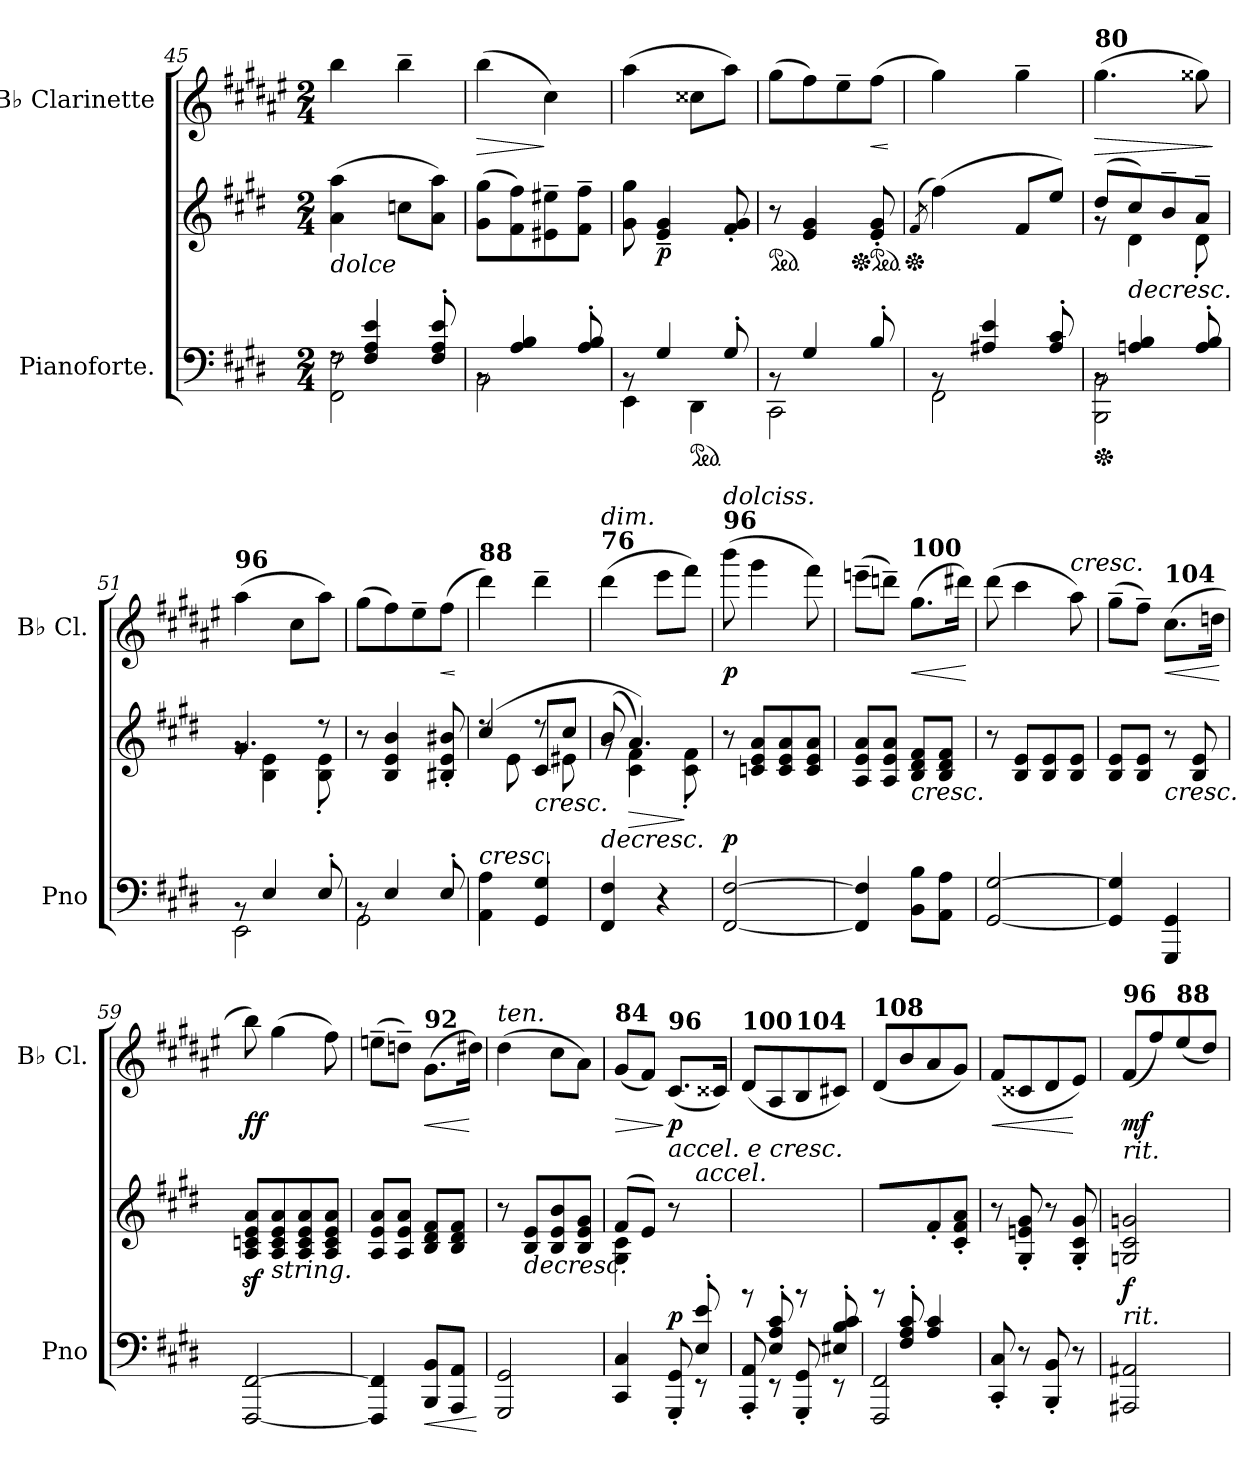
**kern	**kern	**dynam	**kern	**dynam
*part2	*part2	*part2	*part1	*part1
*staff3	*staff2	*staff2/3	*staff1	*staff1
*I"Pianoforte.	*	*	*I"B♭ Clarinette	*
*I'Pno	*	*	*I'B♭ Cl.	*
*clefF4	*clefG2	*	*clefG2	*
*	*	*	*ITrd1c2	*
*k[f#c#g#d#]	*k[f#c#g#d#]	*	*k[f#c#g#d#]	*
*M2/4	*M2/4	*	*M2/4	*
=45	=45	=45	=45	=45
*^	*	*	*	*
!	!	!LO:TX:b:i:t=dolce	!	!	!
8rF	2FF#\ 2F#\	(>4a\ 4aa\	.	4aa\	.
4F#/ 4A/ 4e/	.	.	.	.	.
.	.	8ccn\L	.	4aa~\	.
8F#/' 8A/' 8e/'	.	8a\ 8aa\J)	.	.	.
=46	=46	=46	=46	=46	=46
!	!	!	!	!	!LO:HP:b
8rBB	2BB\	(>8g#\ 8gg#\L	.	(>4aa\	>
4A/ 4B/	.	8f#\ 8ff#\)	.	.	.
.	.	8e#X\~ 8ee#X\~	.	4b\)	]
8A/' 8B/'	.	8f#\~ 8ff#\~J	.	.	.
=47	=47	=47	=47	=47	=47
8rBB	4EE\	8g#\ 8gg#\	.	(>4gg#\	.
!	!	!	!LO:DY:b	!	!
4G#/	.	4e/~ 4g#/~	p	.	.
*ped	*	*	*	*	*
.	4DD#\	.	.	8b#X\L	.
8G#'/	.	8f#/' 8g#/'	.	8gg#\J)	.
=48	=48	=48	=48	=48	=48
*	*	*ped	*	*	*
8rBB	2CC#\	8r	.	(>8ff#\L	.
4G#/	.	4e/ 4g#/	.	8ee\)	.
.	.	.	.	8dd#~\	.
*	*	*Xped	*	*	*
*	*	*ped	*	*	*
!	!	!	!	!	!LO:HP:b
8B'/	.	8e/' 8g#/'	.	(>8ee\J	<
*v	*v	*	*	*	*
.	.	.	.	[
=49	=49	=49	=49	=49
*	*Xped	*	*	*
.	(>8qf#/	.	.	.
*^	*^	*	*	*
8rBB	2FF#\	(>4ff#\)	32f#!\KKLyy	.	4ff#\)	.
.	.	.	8..ff#!\Jyy	.	.	.
4A#X/ 4e/	.	.	.	.	.	.
.	.	8f#/L	4ryy	.	4ff#~\	.
8A#/' 8c#/'	.	8ee/J)	.	.	.	.
!!LO:LB:g=z
=50	=50	=50	=50	=50	=50	=50
*Xped	*	*	*	*	*	*
!	!	!	!	!	!LO:TX:a:B:t=80	!
!	!	!	!	!	!	!LO:HP:b
8rBB	2BBB\ 2BB\	(>8dd#/L	8rg	.	(>4.ff#\	>
!	!	!	!	!LO:HP:b	!	!
4An/ 4B/	.	8cc#/)	4d#\	>	.	.
.	.	8b~/	.	.	.	.
8A/' 8B/'	.	8a~/J	8d#'\	.	8ff##X\)	.
*v	*v	*	*	*	*	*
*	*v	*v	*	*	*
.	.	.	.	]
!!LO:LB:g=z
=51	=51	=51	=51	=51
*^	*^	*	*	*
!	!	!	!	!	!LO:TX:a:B:t=96	!
8rBB	2EE\	4.g#/	8rg	.	(>4gg#\	.
4E/	.	.	4B\ 4e\	.	.	.
.	.	.	.	.	8b\L	.
8E'/	.	8r	8B\' 8e\'	.	8gg#\J)	.
*	*	*v	*v	*	*	*
=52	=52	=52	=52	=52	=52
8rBB	2GG#\	8r	.	(>8ff#\L	.
4E/	.	4B/ 4e/ 4b/	.	8ee\)	.
.	.	.	.	8dd#~\	.
!	!	!	!	!	!LO:HP:b
8E'/	.	8B#X/' 8e/' 8b#X/'	.	(>8ee\J	<
*v	*v	*	*	*	*
.	.	.	.	[
=53	=53	=53	=53	=53
*	*^	*	*	*
!	!	!	!	!LO:TX:a:B:t=88	!
!LO:TX:a:i:t=cresc.	!	!	!	!	!
4AA\ 4A\	(>4cc#/	8rdd	.	4ccc#\)	.
.	.	8e\	.	.	.
!	!	!	!LO:HP:b	!	!
4GG#/ 4G#/	8c#/L	8rdd	<	4ccc#~\	.
.	8cc#/J	8e#X\	.	.	.
*	*v	*v	*	*	*
.	.	]	.	.
=54	=54	=54	=54	=54
!	!	!	!LO:TX:a:B:t=76	!
!	!	!	!LO:TX:a:i:t=dim.	!
!	!	!LO:HP:b	!	!
*	*^	*	*	*
4FF#/ 4F#/	(>8b/	8rg	>	(>4ccc#\	.
!	!	!	!LO:HP:n=1:b	!	!
.	4.a/))	4c#\ 4f#\	[ >	.	.
4r	.	.	.	8ddd#\L	.
.	.	8c#\' 8f#\'	]	8eee\J)	.
=55	=55	=55	=55	=55	=55
!	!	!	!	!LO:TX:a:B:t=96	!
!	!	!	!	!LO:TX:a:i:t=dolciss.	!
!	!	!	!LO:DY:a=2	!	!LO:DY:b
*	*v	*v	*	*	*
[2FF#/ [2F#/	8r	p	(>8aaa\	p
.	8cn/ 8e/ 8a/L	.	4fff#\	.
.	8c/ 8e/ 8a/	.	.	.
.	8c/ 8e/ 8a/J	.	8eee\)	.
=56	=56	=56	=56	=56
4FF#/] 4F#/]	8A/ 8e/ 8a/L	.	(>8dddn~\L	.
.	8A/ 8e/ 8a/J	.	8cccn~\J)	.
!	!	!	!LO:TX:a:B:t=100	!
!	!LO:TX:b:i:t=cresc.	!	!	!
!	!	!	!	!LO:HP:b
8BB\ 8B\L	8B/ 8d#/ 8f#/L	.	(>8.ff#\L	<
8AA\ 8A\J	8B/ 8d#/ 8f#/J	.	.	.
.	.	.	16ccc#X\Jk)	.
.	.	.	.	[
=57	=57	=57	=57	=57
[2GG#/ [2G#/	8r	.	(>8ccc#\	.
.	8B/ 8e/L	.	4bb\	.
.	8B/ 8e/	.	.	.
!	!	!	!LO:TX:a:i:t=cresc.	!
.	8B/ 8e/J	.	8gg#\)	.
=58	=58	=58	=58	=58
4GG#/] 4G#/]	8B/ 8e/L	.	(>8ff#~\L	.
.	8B/ 8e/J	.	8ee~\J)	.
!	!	!	!LO:TX:a:B:t=104	!
!	!	!LO:HP:b	!	!LO:HP:b
4GGG#/ 4GG#/	8r	<	(>8.b\L	<
.	8B/ 8e/	.	.	.
.	.	.	16ccn\Jk	.
.	.	]	.	[
!!LO:LB:g=z
=59	=59	=59	=59	=59
!	!	!	!	!LO:DY:b
[2FFF#/ [2FF#/	8A/z< 8cn/z< 8e/z< 8a/z<L	.	8aa\)	ff
!	!LO:TX:b:i:t=string.	!	!	!
.	8A/ 8c/ 8e/ 8a/	.	(>4ff#\	.
.	8A/ 8c/ 8e/ 8a/	.	.	.
.	8A/ 8c/ 8e/ 8a/J	.	8ee\)	.
!!LO:PB:g=z
=60	=60	=60	=60	=60
4FFF#/] 4FF#/]	8A/ 8e/ 8a/L	.	(>8ddn~\L	.
.	8A/ 8e/ 8a/J	.	8ccn~\J)	.
!	!	!	!LO:TX:a:B:t=92	!
!	!	!LO:HP:b=2	!	!LO:HP:b
8BBB/ 8BB/L	8B/ 8d#/ 8f#/L	<	(>8.f#\L	<
8AAA/ 8AA/J	8B/ 8d#/ 8f#/J	.	.	.
.	.	.	16cc#X\Jk)	[
.	.	[	.	.
=61	=61	=61	=61	=61
!	!	!	!LO:TX:a:i:t=ten.	!
2GGG#/ 2GG#/	8r	.	(>4cc#\	.
!	!	!LO:HP:b	!	!
.	8B/ 8e/L	>	.	.
.	8B/ 8e/ 8b/	.	8b\L	.
.	8B/ 8e/ 8g#/J	.	8g#\J)	.
=62	=62	=62	=62	=62
*^	*^	*	*	*
!	!	!	!	!	!LO:TX:a:B:t=84	!
!	!	!	!	!	!	!LO:HP:b
4.ryy	4CC#/ 4C#/	(>8f#/L	4G#\ 4c#\	.	(<8f#/L	>
.	.	8e/J)	.	[	8e/J)	.
!	!	!	!	!	!LO:TX:a:B:t=96	!
!	!	!	!	!	!LO:TX:b:i:t=accel. e cresc.	!
!	!	!	!	!LO:DY:a=2	!	!LO:DY:n=1:b
.	8GGG#/' 8GG#/'	8r	4rgyy	p	(<8.B/L	] p
!	!	!LO:TX:a:i:t=accel.	!	!	!	!
8E/' 8e/'	8rEE	8ryy	.	.	.	.
.	.	.	.	.	16B#X/Jk)	.
*	*	*v	*v	*	*	*
=63	=63	=63	=63	=63	=63
!	!	!	!	!LO:TX:a:B:t=100	!
8ryy	8AAA/' 8AA/'	8rGG	.	(<8c#/L	.
8E/' 8A/' 8c#/'	8rEE	8ryy	.	8G#/	.
!	!	!	!	!LO:TX:a:B:t=104	!
8ryy	8GGG#/' 8GG#/'	8rGG	.	8A/	.
8E#X/' 8B/' 8c#/'	8rEE	8ryy	.	8Bn/J)	.
=64	=64	=64	=64	=64	=64
*	*^	*	*	*	*
!	!	!	!	!	!LO:TX:a:B:t=108	!
8ryy	2FFF#/ 2FF#/	4ryy	8rGG	.	(<8c#/L	.
8F#/' 8A/' 8c#/'L	.	.	8ryy	.	8a/	.
4ryy	.	4A/ 4c#/	8f#'/	.	8g#/	.
.	.	.	8c#/' 8f#/' 8a/'J	.	8f#/J)	.
*v	*v	*v	*	*	*	*
.	.	]	.	.
=65	=65	=65	=65	=65
!	!	!	!	!LO:HP:b
8CC#/' 8C#/'	8r	.	(<8e/L	<
8r	8G#/' 8en/' 8g#/'	.	8B#X/	.
8BBB/' 8BB/'	8r	.	8c#/	.
8r	8G#/' 8c#/' 8g#/'	.	8d#/J)	[
=66	=66	=66	=66	=66
!	!	!	!LO:TX:a:B:t=96	!
!	!	!	!LO:TX:b:i:t=rit.	!
!	!LO:TX:b:i:t=rit.	!	!	!
!	!	!LO:DY:b	!	!LO:DY:b
2AAA#X/ 2AA#X/	2Gn/ 2c#/ 2gn/	f	(<8e/L	mf
.	.	.	8ee/)	.
!	!	!	!LO:TX:a:B:t=88	!
.	.	.	(<8dd#/	.
.	.	.	8cc#/J)	.
=	=	=	=	=
*-	*-	*-	*-	*-
